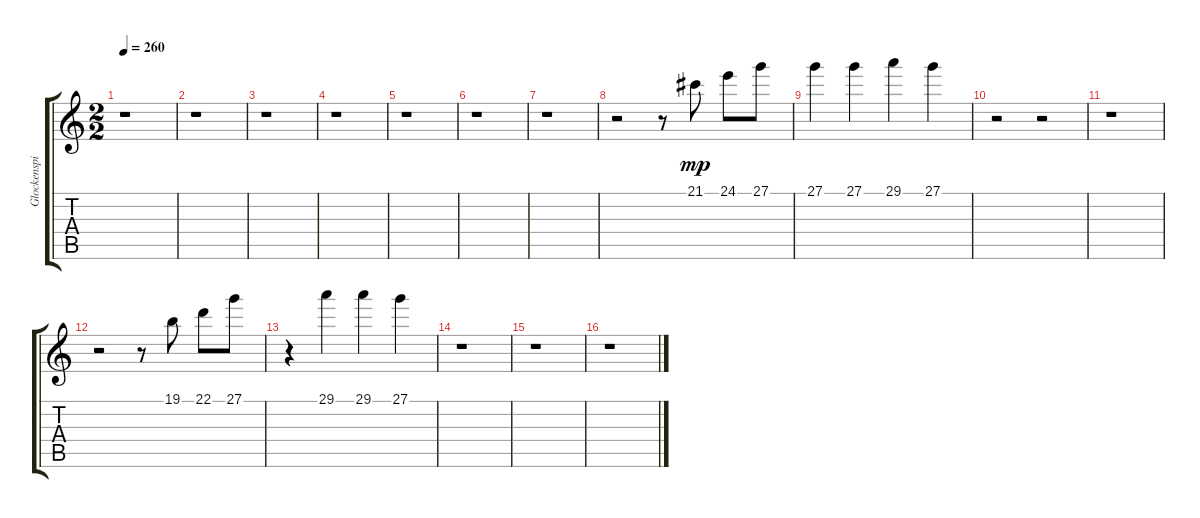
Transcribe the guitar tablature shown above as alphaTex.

\track ("Glockenspiel" "Glockenspi") {instrument glockenspiel}
\staff {score tabs}
\tuning (E4 B3 G3 D3 A2 E2) {hide}
\ts (2 2)
\tempo 260
\clef g2
\ks c
r.1{dy mp} |
r.1 |
r.1 |
r.1 |
r.1 |
r.1 |
r.1 |
r.2 r.8 21.1.8 24.1.8 27.1.8 |
27.1.4 27.1.4 29.1.4 27.1.4 |
r.2 r.2 |
r.1 |
r.2 r.8 19.1.8 22.1.8 27.1.8 |
r.4 29.1.4 29.1.4 27.1.4 |
r.1 |
r.1 |
r.1
